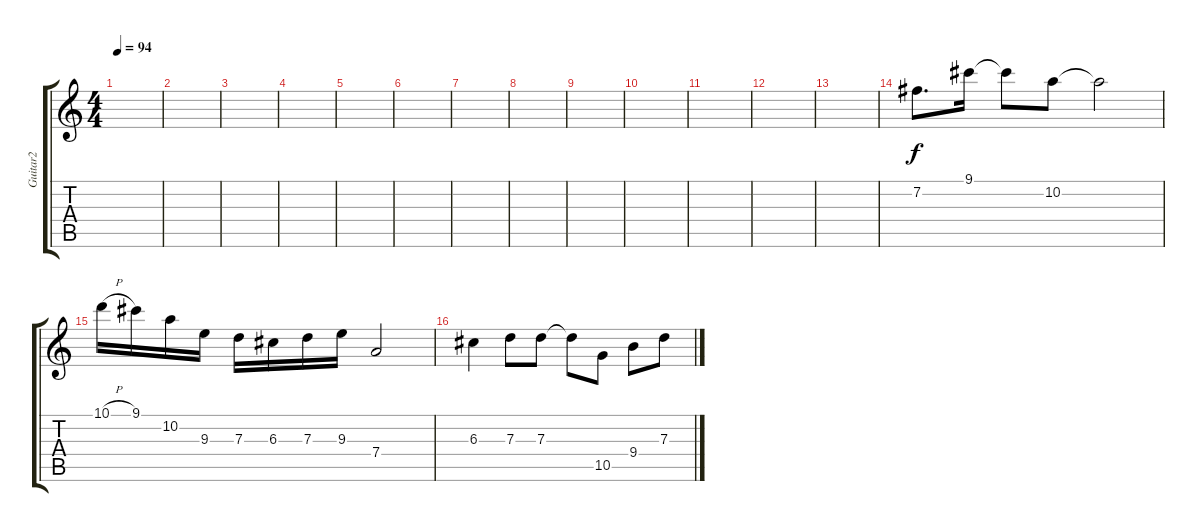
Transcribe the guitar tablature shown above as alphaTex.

\track ("Guitar2" "Guitar2") {instrument overdrivenguitar}
\staff {score tabs}
\tuning (E4 B3 G3 D3 A2 E2) {hide}
\ts (4 4)
\tempo 94
\clef g2
\ks c
|
|
|
|
|
|
|
|
|
|
|
|
|
7.2.8{d} 9.1.16 9.1{t}.8 10.2.8 10.2{t}.2 |
10.1{h}.16 9.1.16 10.2.16 9.3.16 7.3.16 6.3.16 7.3.16 9.3.16 7.4.2 |
6.3.4 7.3.8 7.3.8 7.3{t}.8 10.5.8 9.4.8 7.3.8
